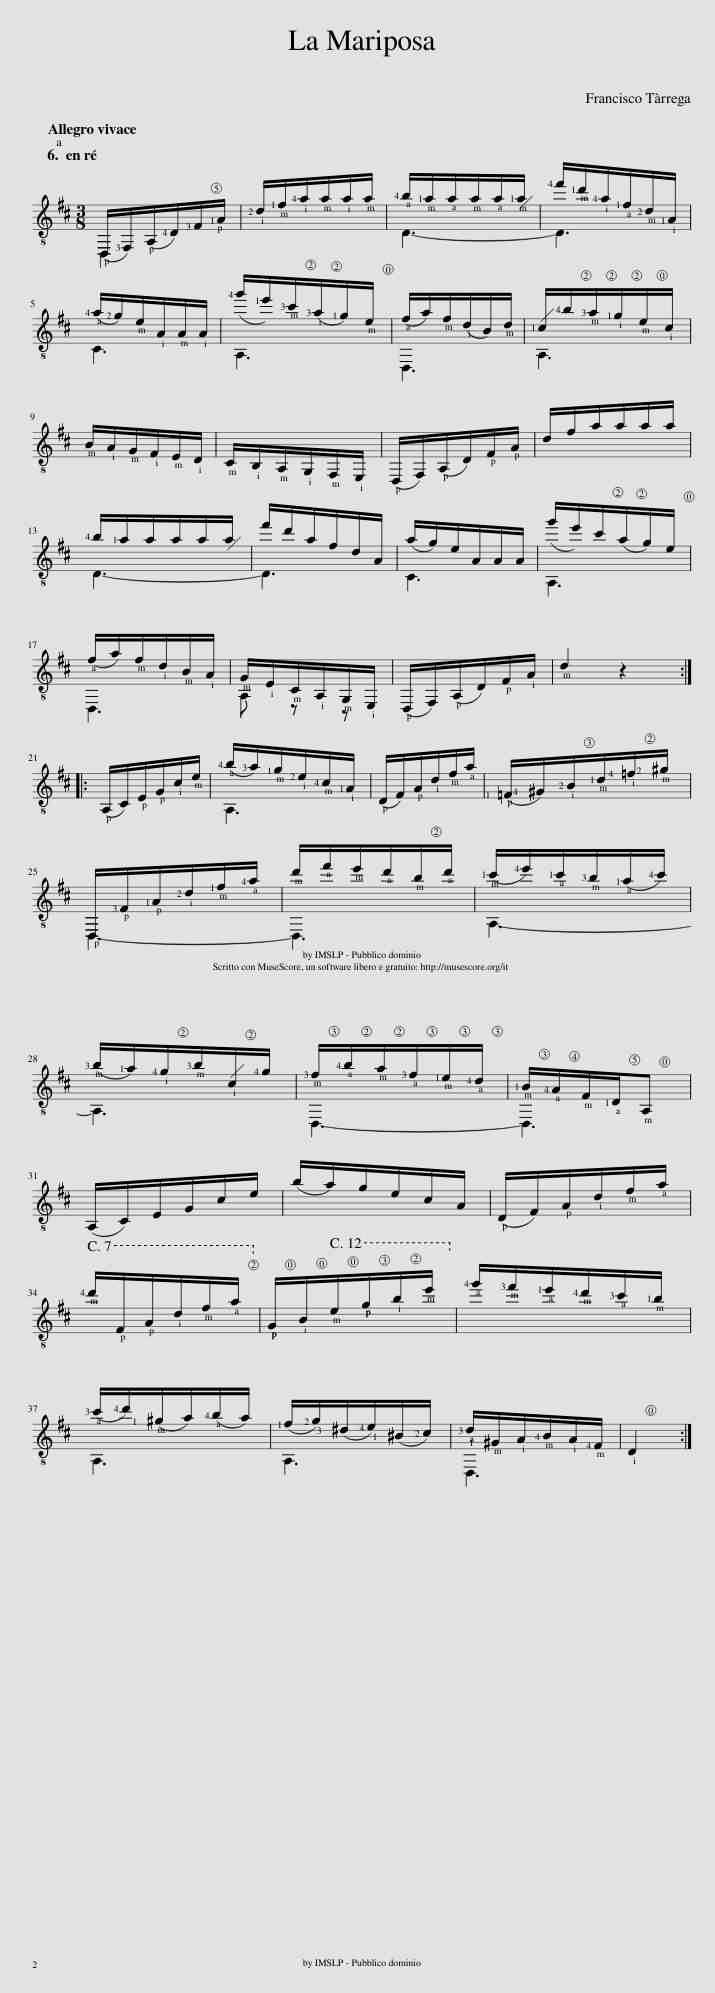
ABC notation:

X:1
%%score ( 1 2 )
L:1/8
Q:1/4=120
M:3/8
I:linebreak $
K:D
V:1 treble-8
V:2 treble-8
V:1
 D,/!3!F,/(A,/!4!D/)!3!F/!1!A/ | !2!d/!1!f/!4!a/a/a/a/ | !4!b/!1!a/a/a/a/!1!a/ | !4!f'/!1!d'/!4!a/!1!f/!2!d/!1!A/ |$ (!4!a/!2!g/)e/A/A/A/ | %5
 (!4!g'/!1!e'/)!3!c'/(!3!a/!1!g/)!open!e/ | (f/a/)f/(d/B/)d/ | !1!c/!4!b/!3!a/!1!g/!open!e/c/ |$ B/A/G/F/E/D/ | C/B,/A,/G,/F,/E,/ | %10
 (D,/F,/)(A,/D/)F/A/ | d/f/a/a/a/a/ |$ !4!b/!1!a/a/a/a/a/ | f'/d'/a/f/d/A/ | (a/g/)e/A/A/A/ | %15
 (g'/e'/)c'/(a/g/)!open!e/ |$ (f/a/)f/d/B/A/ | G/E/C/A,/G,/E,/ | (D,/F,/)(A,/D/)F/A/ | d2 z2 ::$ %20
 (A,/C/)E/G/c/e/ | (!4!b/!3!a/)!1!g/!2!e/!4!c/!1!A/ | (D/F/)A/d/f/a/ | (!1!=F/!4!^G/)!2!B/!1!d/!4!=f/!2!^g/ |$ D,/!3!F/!1!A/!2!d/!1!f/!4!a/ | %25
 d'/f'/e'/d'/b/d'/ | (!1!c'/!4!e'/)!1!c'/!3!b/(!1!a/!4!c'/) |$ (!3!b/!1!a/)!4!g/!3!b/c/!4!g/ | !3!f/!4!b/a/!3!f/!1!e/!4!d/ | !1!B/!4!A/F/!1!D/!open!A, |$ %30
 (A,/C/)E/G/c/e/ | (b/a/)g/e/c/A/ | (D/F/)A/d/f/a/ |$ !4!d'/F/A/d/f/a/ | !open!G/!open!B/!open!e/g/b/e'/ | %35
 !4!g'/!3!f'/!1!e'/!4!d'/!3!c'/!1!b/ |$ (!3!c'/!4!d'/)(!1!^g/a/)(!4!b/a/) | (!1!f/!2!g/)(!3!^d/!4!e/)(!1!^B/!2!c/) | !3!d/!1!^G/A/!4!B/A/!4!F/ | !open!D2 :| %40
V:2
 D,2 x | x3 | D3- | D3 |$ C3 | %5
 A,3 | D,3 | A,3 |$ x3 | x3 | %10
 x3 | x3 |$ D3- | D3 | C3 | %15
 A,3 |$ D,3 | A, z z | x3 | x4 ::$ %20
 x3 | A,3 | x3 | x3 |$ D,3- | %25
 D,3 | A,3- |$ A,3 | D,3- | D,3 |$ %30
 x3 | x3 | x3 |$ x3 | x3 | %35
 x3 |$ A,3 | A,3 | D,3 | x2 :| %40
